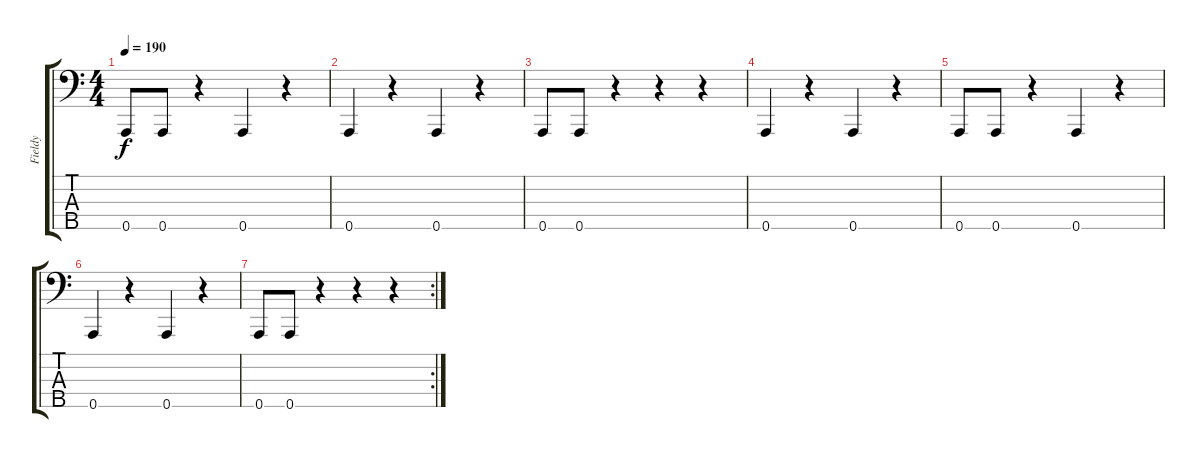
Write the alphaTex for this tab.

\track ("Fieldy" "Fieldy") {instrument slapbass1}
\staff {score tabs}
\tuning (F2 C2 G1 D1 A0) {hide}
\ts (4 4)
\tempo 190
\clef f4
\ks c
0.5.8{dy f} 0.5.8 r.4 0.5.4 r.4 |
0.5.4 r.4 0.5.4 r.4 |
0.5.8 0.5.8 r.4 r.4 r.4 |
0.5.4 r.4 0.5.4 r.4 |
0.5.8 0.5.8 r.4 0.5.4 r.4 |
0.5.4 r.4 0.5.4 r.4 |
\rc 2
0.5.8 0.5.8 r.4 r.4 r.4
